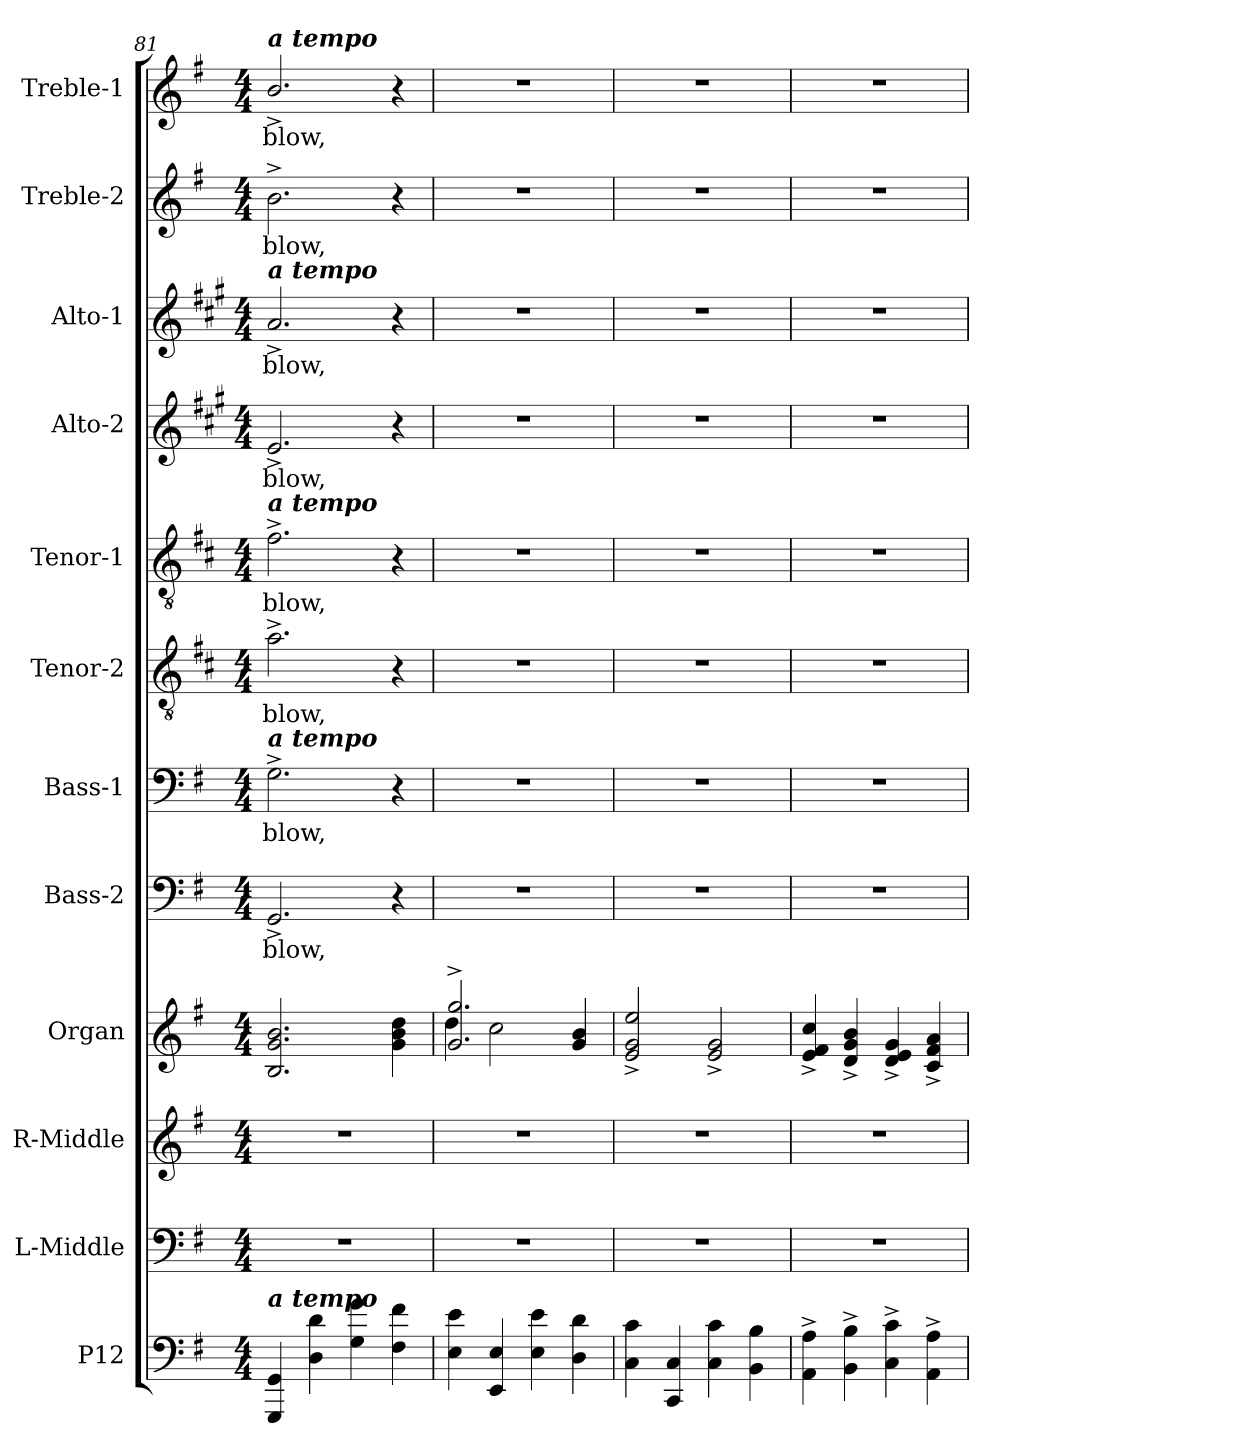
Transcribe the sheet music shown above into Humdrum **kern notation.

**kern	**kern	**kern	**kern	**kern	**text	**kern	**text	**kern	**text	**kern	**text	**kern	**text	**kern	**text	**kern	**text	**kern	**text
*part12	*part11	*part10	*part9	*part8	*part8	*part7	*part7	*part6	*part6	*part5	*part5	*part4	*part4	*part3	*part3	*part2	*part2	*part1	*part1
*staff12	*staff11	*staff10	*staff9	*staff8	*staff8	*staff7	*staff7	*staff6	*staff6	*staff5	*staff5	*staff4	*staff4	*staff3	*staff3	*staff2	*staff2	*staff1	*staff1
*I"P12	*I"L-Middle	*I"R-Middle	*I"Organ	*I"Bass-2	*	*I"Bass-1	*	*I"Tenor-2	*	*I"Tenor-1	*	*I"Alto-2	*	*I"Alto-1	*	*I"Treble-2	*	*I"Treble-1	*
*	*I'L-M	*	*I'Organ	*I'B2:	*	*I'B1:	*	*I'T2:	*	*I'T1:	*	*I'A2:	*	*I'A1:	*	*	*	*	*
*clefF4	*clefF4	*clefG2	*clefG2	*clefF4	*	*clefF4	*	*clefGv2	*	*clefGv2	*	*clefG2	*	*clefG2	*	*clefG2	*	*clefG2	*
*	*	*	*	*	*	*	*	*ITrd4c7	*	*ITrd4c7	*	*ITrd1c2	*	*ITrd1c2	*	*ITrd-7c-12	*	*ITrd-7c-12	*
*k[f#]	*k[f#]	*k[f#]	*k[f#]	*k[f#]	*	*k[f#]	*	*k[f#]	*	*k[f#]	*	*k[f#]	*	*k[f#]	*	*k[f#]	*	*k[f#]	*
*G:	*G:	*G:	*G:	*G:	*	*G:	*	*G:	*	*G:	*	*G:	*	*G:	*	*G:	*	*G:	*
*M4/4	*M4/4	*M4/4	*M4/4	*M4/4	*	*M4/4	*	*M4/4	*	*M4/4	*	*M4/4	*	*M4/4	*	*M4/4	*	*M4/4	*
=81	=81	=81	=81	=81	=81	=81	=81	=81	=81	=81	=81	=81	=81	=81	=81	=81	=81	=81	=81
!	!	!	!	!	!LO:LY:b:color=#000000	!	!	!	!	!	!	!	!	!	!	!	!	!	!
!	!	!	!	!	!	!	!LO:LY:b:color=#000000	!	!	!	!	!	!	!	!	!	!	!	!
!	!	!	!	!	!	!	!	!	!LO:LY:b:color=#000000	!	!	!	!	!	!	!	!	!	!
!	!	!	!	!	!	!	!	!	!	!	!LO:LY:b:color=#000000	!	!	!	!	!	!	!	!
!	!	!	!	!	!	!	!	!	!	!	!	!	!LO:LY:b:color=#000000	!	!	!	!	!	!
!	!	!	!	!	!	!	!	!	!	!	!	!	!	!	!LO:LY:b:color=#000000	!	!	!	!
!	!	!	!	!	!	!	!	!	!	!	!	!	!	!	!	!	!LO:LY:b:color=#000000	!	!
!	!	!	!	!	!	!	!	!	!	!	!	!	!	!	!	!	!	!LO:TX:a:Bi:t=a tempo	!
!	!	!	!	!	!	!	!	!	!	!	!	!	!	!LO:TX:a:Bi:t=a tempo	!	!	!	!	!
!	!	!	!	!	!	!	!	!	!	!LO:TX:a:Bi:t=a tempo	!	!	!	!	!	!	!	!	!
!	!	!	!	!	!	!LO:TX:a:Bi:t=a tempo	!	!	!	!	!	!	!	!	!	!	!	!	!
!LO:TX:a:Bi:t=a tempo	!	!	!	!	!	!	!	!	!	!	!	!	!	!	!	!	!	!	!
!	!	!	!	!	!	!	!	!	!	!	!	!	!	!	!	!	!	!	!LO:LY:b:color=#000000
4GGGi/ 4GGi	1r	1r	2.Bi/ 2.gi 2.bi	2.GG^i/	blow,	2.G^i\	blow,	2.d^i\	blow,	2.B^i\	blow,	2.d^i/	blow,	2.g^i/	blow,	2.bb^i\	blow,	2.bb^i/	blow,
4Di\ 4di	.	.	.	.	.	.	.	.	.	.	.	.	.	.	.	.	.	.	.
4Gi\ 4gi	.	.	.	.	.	.	.	.	.	.	.	.	.	.	.	.	.	.	.
4F#i\ 4f#i	.	.	4gi\ 4bi 4ddi	4r	.	4r	.	4r	.	4r	.	4r	.	4r	.	4r	.	4r	.
=82	=82	=82	=82	=82	=82	=82	=82	=82	=82	=82	=82	=82	=82	=82	=82	=82	=82	=82	=82
*	*	*	*^	*	*	*	*	*	*	*	*	*	*	*	*	*	*	*	*
4Ei\ 4ei	1r	1r	2.gi/^ 2.ggi^	4ddi\	1r	.	1r	.	1r	.	1r	.	1r	.	1r	.	1r	.	1r	.
4EEi/ 4Ei	.	.	.	2cci\	.	.	.	.	.	.	.	.	.	.	.	.	.	.	.	.
4Ei\ 4ei	.	.	.	.	.	.	.	.	.	.	.	.	.	.	.	.	.	.	.	.
4Di\ 4di	.	.	4gi/ 4bi	4ryy	.	.	.	.	.	.	.	.	.	.	.	.	.	.	.	.
*	*	*	*v	*v	*	*	*	*	*	*	*	*	*	*	*	*	*	*	*	*
=83	=83	=83	=83	=83	=83	=83	=83	=83	=83	=83	=83	=83	=83	=83	=83	=83	=83	=83	=83
4Ci\ 4ci	1r	1r	2ei/^ 2gi^ 2eei^	1r	.	1r	.	1r	.	1r	.	1r	.	1r	.	1r	.	1r	.
4CCi/ 4Ci	.	.	.	.	.	.	.	.	.	.	.	.	.	.	.	.	.	.	.
4Ci\ 4ci	.	.	2ei/^ 2gi^	.	.	.	.	.	.	.	.	.	.	.	.	.	.	.	.
4BBi\ 4Bi	.	.	.	.	.	.	.	.	.	.	.	.	.	.	.	.	.	.	.
!!LO:PB:g=z
=84	=84	=84	=84	=84	=84	=84	=84	=84	=84	=84	=84	=84	=84	=84	=84	=84	=84	=84	=84
4AAi\^ 4Ai^	1r	1r	4ei/^ 4f#i^ 4cci^	1r	.	1r	.	1r	.	1r	.	1r	.	1r	.	1r	.	1r	.
4BBi\^ 4Bi^	.	.	4di/^ 4gi^ 4bi^	.	.	.	.	.	.	.	.	.	.	.	.	.	.	.	.
4Ci\^ 4ci^	.	.	4di/^ 4ei^ 4gi^	.	.	.	.	.	.	.	.	.	.	.	.	.	.	.	.
4AAi\^ 4Ai^	.	.	4ci/^ 4f#i^ 4ai^	.	.	.	.	.	.	.	.	.	.	.	.	.	.	.	.
=	=	=	=	=	=	=	=	=	=	=	=	=	=	=	=	=	=	=	=
*-	*-	*-	*-	*-	*-	*-	*-	*-	*-	*-	*-	*-	*-	*-	*-	*-	*-	*-	*-
